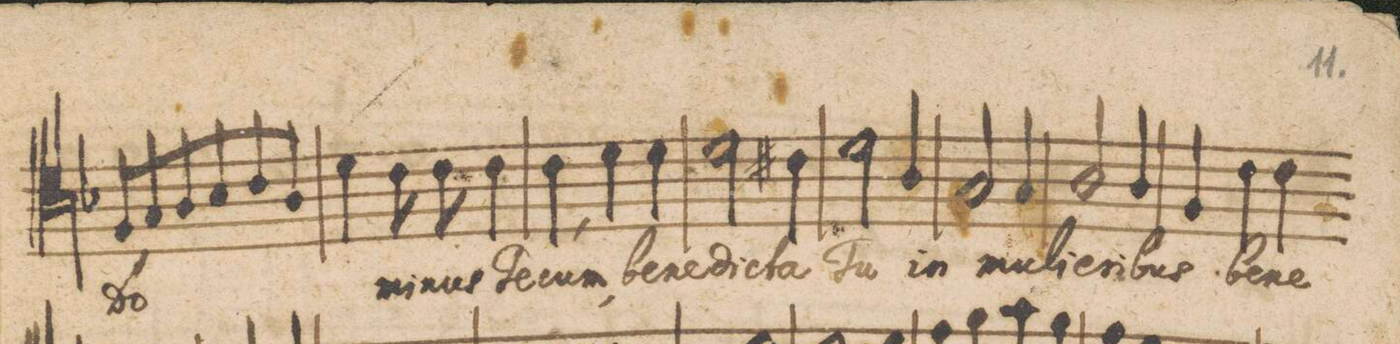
**kern	**text
*I"Tenore 2do	*
*clefC4	*
*k[b-]	*
*met(C|)	*
*M3/4	*
8F/L	Do-
8G/	.
8A/	.
8B-/	.
8c/	.
8A/J	.
=60	=60
4d\	.
8c\	-mi-
8c\	-nus
4c\	Te-
=61	=61
4c,\	-cum,
4d\	be-
4d\	-ne-
=62	=62
2d\	-dic-
4c#X\	-ta
=63	=63
2d\	Tu
4A/	in
=64	=64
2G/	mu-
4G/	-li-
=65	=65
2A/	-e-
4A/	-ri-
=66	=66
4F/	-bus
4c\	be-
4c\	-ne-
=67	=67
*-	*-
